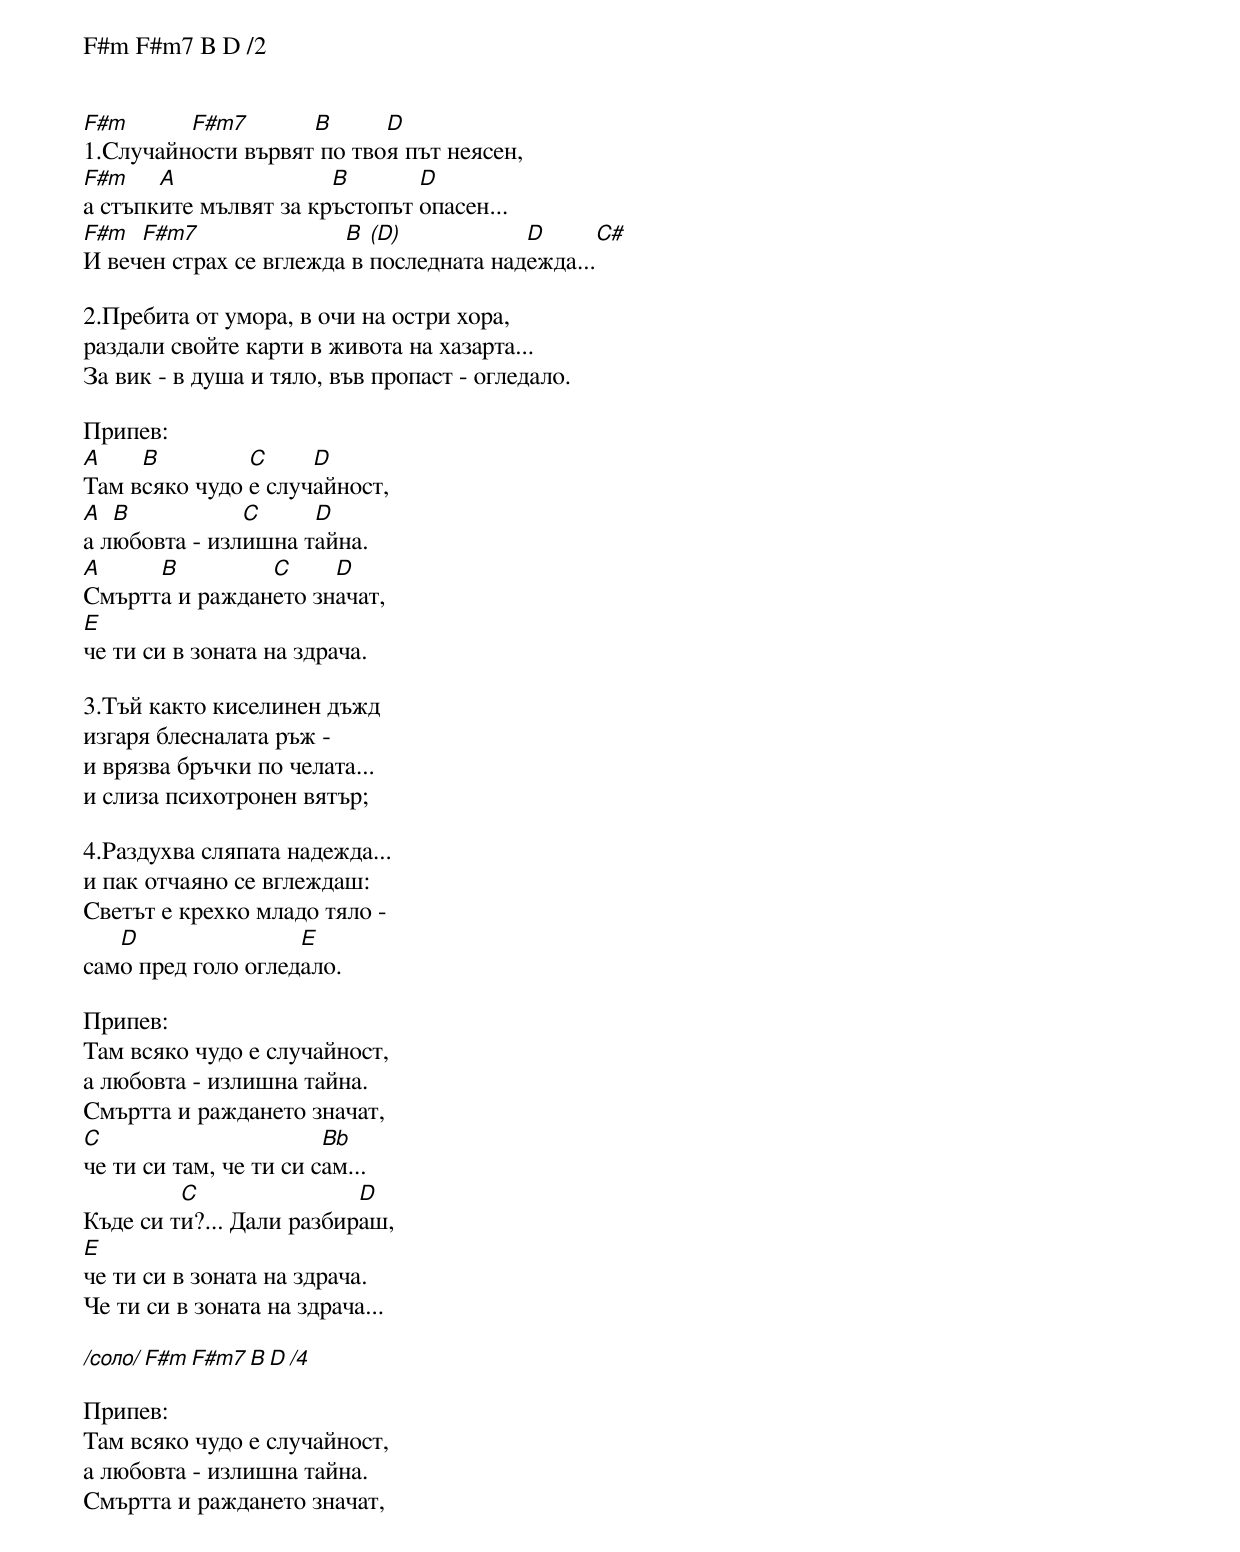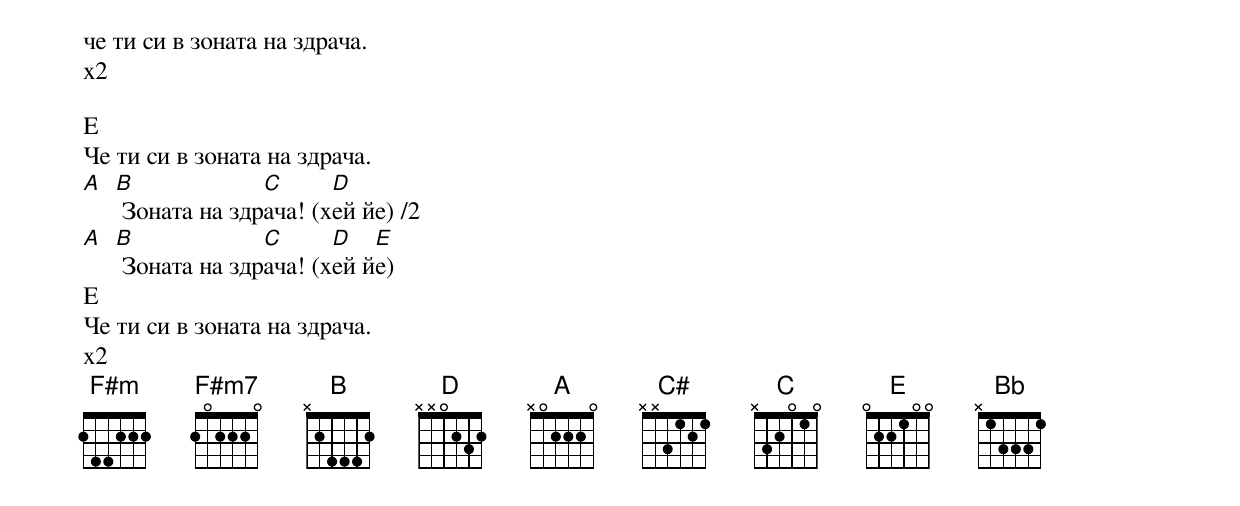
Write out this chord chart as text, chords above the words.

F#m F#m7 B D /2


F#m      F#m7       B      D
1.Случайности вървят по твоя път неясен,
F#m    A               B       D
а стъпките мълвят за кръстопът опасен...
F#m  F#m7               B  (D)           D      C#
И вечен страх се вглежда в последната надежда...

2.Пребита от умора, в очи на остри хора,
раздали свойте карти в живота на хазарта...
За вик - в душа и тяло, във пропаст - огледало.

Припев:
A    B         C     D
Там всяко чудо е случайност,
A  B           C     D
а любовта - излишна тайна.
A     B         C     D
Смъртта и раждането значат,
E
че ти си в зоната на здрача.

3.Тъй както киселинен дъжд
изгаря блесналата ръж -
и врязва бръчки по челата...
и слиза психотронен вятър;

4.Раздухва сляпата надежда...
и пак отчаяно се вглеждаш:
Светът е крехко младо тяло -
   D                E
само пред голо огледало.

Припев:
Там всяко чудо е случайност,
а любовта - излишна тайна.
Смъртта и раждането значат,
C                       Bb
че ти си там, че ти си сам...
         C    	          D
Къде си ти?... Дали разбираш,
E
че ти си в зоната на здрача.
Че ти си в зоната на здрача...

/соло/ F#m F#m7 B D /4

Припев:
Там всяко чудо е случайност,
а любовта - излишна тайна.
Смъртта и раждането значат,
че ти си в зоната на здрача.
x2

Е
Че ти си в зоната на здрача.
A B             C      D
   Зоната на здрача! (хей йе) /2
A B             C      D   Е
   Зоната на здрача! (хей йе)
Е
Че ти си в зоната на здрача.
x2
